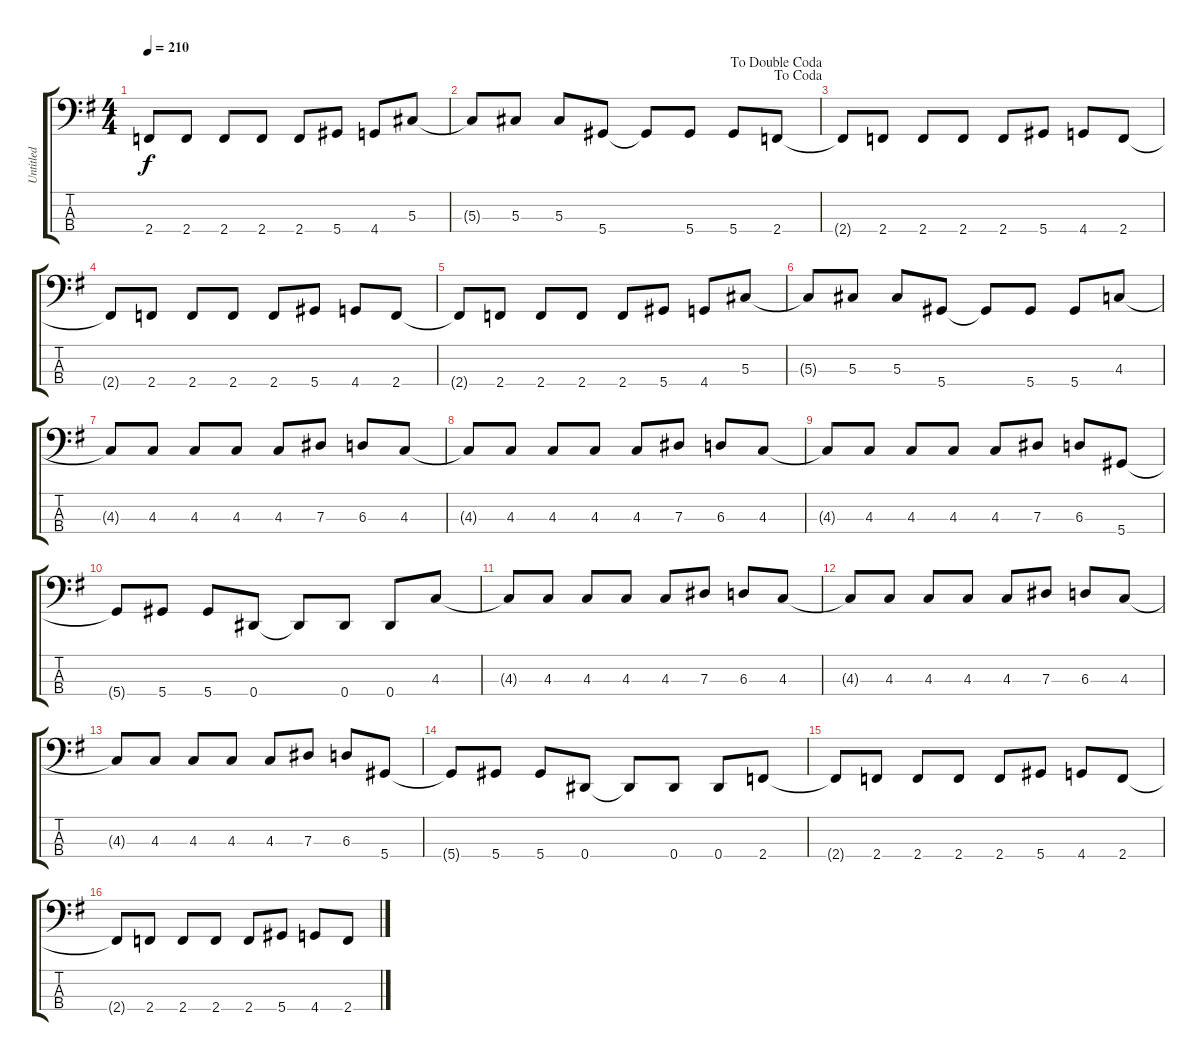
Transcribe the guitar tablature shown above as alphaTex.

\track ("Untitled" "Untitled") {instrument electricbassfinger}
\staff {score tabs}
\tuning (Gb2 Db2 Ab1 Eb1) {hide}
\ts (4 4)
\tempo 210
\clef f4
\ks g
2.4{t}.8{dy f} 2.4.8 2.4.8 2.4.8 2.4.8 5.4.8 4.4.8 5.3.8 |
\jump dacoda
\jump dadoublecoda
5.3{t}.8 5.3.8 5.3.8 5.4.8 5.4{t}.8 5.4.8 5.4.8 2.4.8 |
2.4{t}.8 2.4.8 2.4.8 2.4.8 2.4.8 5.4.8 4.4.8 2.4.8 |
2.4{t}.8 2.4.8 2.4.8 2.4.8 2.4.8 5.4.8 4.4.8 2.4.8 |
2.4{t}.8 2.4.8 2.4.8 2.4.8 2.4.8 5.4.8 4.4.8 5.3.8 |
5.3{t}.8 5.3.8 5.3.8 5.4.8 5.4{t}.8 5.4.8 5.4.8 4.3.8 |
4.3{t}.8 4.3.8 4.3.8 4.3.8 4.3.8 7.3.8 6.3.8 4.3.8 |
4.3{t}.8 4.3.8 4.3.8 4.3.8 4.3.8 7.3.8 6.3.8 4.3.8 |
4.3{t}.8 4.3.8 4.3.8 4.3.8 4.3.8 7.3.8 6.3.8 5.4.8 |
5.4{t}.8 5.4.8 5.4.8 0.4.8 0.4{t}.8 0.4.8 0.4.8 4.3.8 |
4.3{t}.8 4.3.8 4.3.8 4.3.8 4.3.8 7.3.8 6.3.8 4.3.8 |
4.3{t}.8 4.3.8 4.3.8 4.3.8 4.3.8 7.3.8 6.3.8 4.3.8 |
4.3{t}.8 4.3.8 4.3.8 4.3.8 4.3.8 7.3.8 6.3.8 5.4.8 |
5.4{t}.8 5.4.8 5.4.8 0.4.8 0.4{t}.8 0.4.8 0.4.8 2.4.8 |
2.4{t}.8 2.4.8 2.4.8 2.4.8 2.4.8 5.4.8 4.4.8 2.4.8 |
2.4{t}.8 2.4.8 2.4.8 2.4.8 2.4.8 5.4.8 4.4.8 2.4.8
